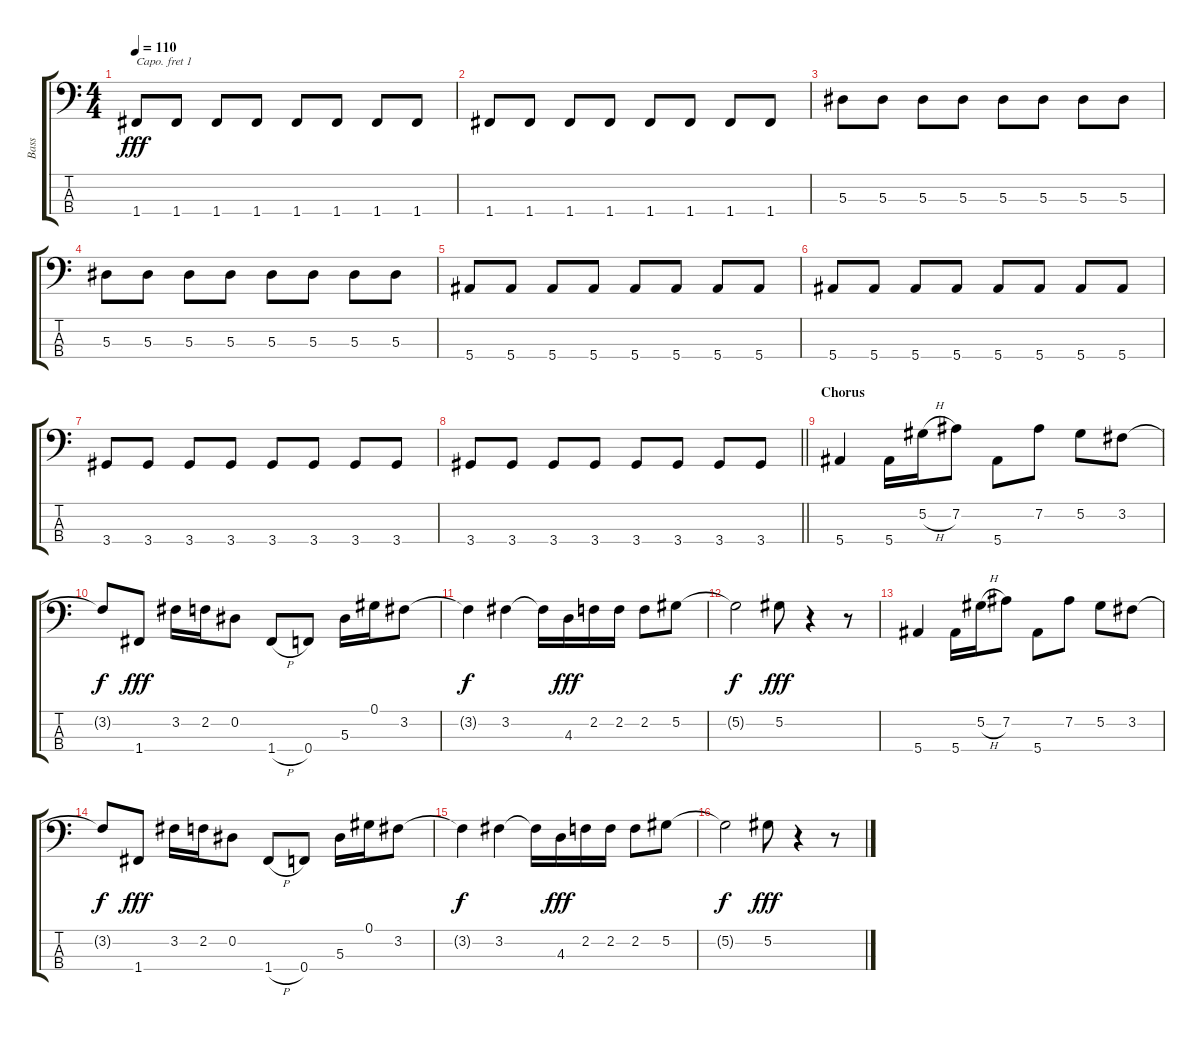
\track ("Bass" "Bass") {instrument electricbassfinger}
\staff {score tabs}
\capo 1
\tuning (G2 D2 A1 E1) {hide}
\ts (4 4)
\tempo 110
\clef f4
\ks c
1.4.8{dy fff} 1.4.8 1.4.8 1.4.8 1.4.8 1.4.8 1.4.8 1.4.8 |
1.4.8 1.4.8 1.4.8 1.4.8 1.4.8 1.4.8 1.4.8 1.4.8 |
5.3.8 5.3.8 5.3.8 5.3.8 5.3.8 5.3.8 5.3.8 5.3.8 |
5.3.8 5.3.8 5.3.8 5.3.8 5.3.8 5.3.8 5.3.8 5.3.8 |
5.4.8 5.4.8 5.4.8 5.4.8 5.4.8 5.4.8 5.4.8 5.4.8 |
5.4.8 5.4.8 5.4.8 5.4.8 5.4.8 5.4.8 5.4.8 5.4.8 |
3.4.8 3.4.8 3.4.8 3.4.8 3.4.8 3.4.8 3.4.8 3.4.8 |
\barLineRight lightlight
3.4.8 3.4.8 3.4.8 3.4.8 3.4.8 3.4.8 3.4.8 3.4.8 |
\section ("" "Chorus")
5.4.4 5.4.16 5.2{h}.16 7.2.8 5.4.8 7.2.8 5.2.8 3.2.8 |
3.2{t}.8{dy f} 1.4.8{dy fff} 3.2.16 2.2.16 0.2.8 1.4{h}.8 0.4.8 5.3.16 0.1.16 3.2.8 |
3.2{t}.4{dy f} 3.2.4 3.2{t}.16 4.3.16{dy fff} 2.2.16 2.2.16 2.2.8 5.2.8 |
5.2{t}.2{dy f} 5.2.8{dy fff} r.4 r.8 |
5.4.4 5.4.16 5.2{h}.16 7.2.8 5.4.8 7.2.8 5.2.8 3.2.8 |
3.2{t}.8{dy f} 1.4.8{dy fff} 3.2.16 2.2.16 0.2.8 1.4{h}.8 0.4.8 5.3.16 0.1.16 3.2.8 |
3.2{t}.4{dy f} 3.2.4 3.2{t}.16 4.3.16{dy fff} 2.2.16 2.2.16 2.2.8 5.2.8 |
5.2{t}.2{dy f} 5.2.8{dy fff} r.4 r.8
